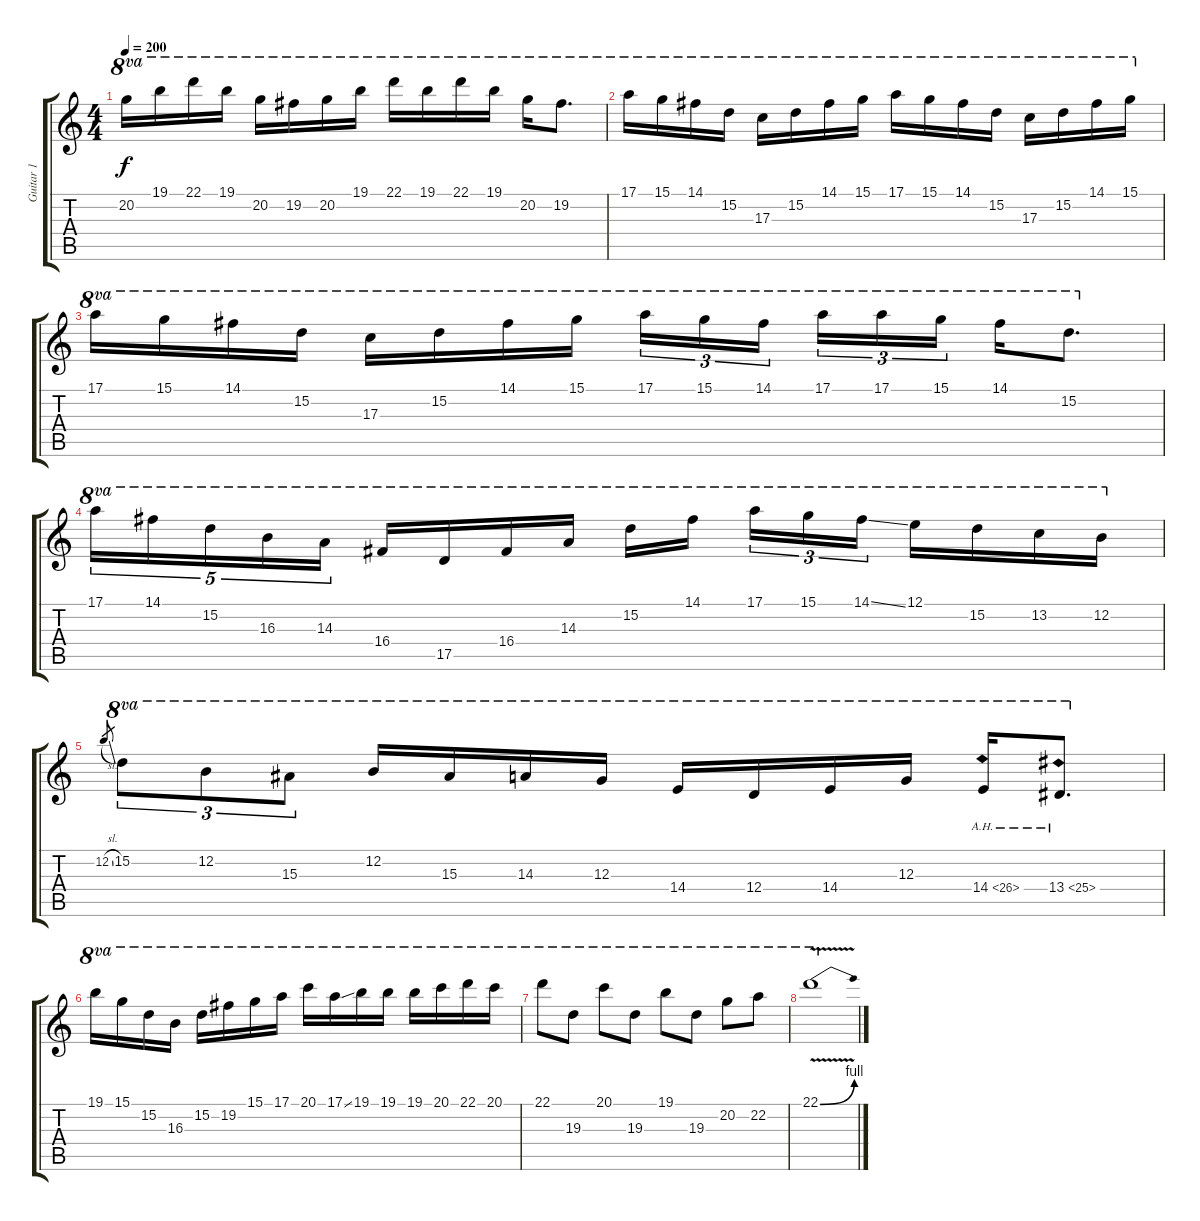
\track ("Guitar 1" "Guitar 1") {instrument overdrivenguitar}
\staff {score tabs}
\tuning (E4 B3 G3 D3 A2 E2) {hide}
\ts (4 4)
\tempo 200
\clef g2
\ks c
20.2.16{ot 8va dy f} 19.1.16{ot 8va} 22.1.16{ot 8va} 19.1.16{ot 8va} 20.2.16{ot 8va} 19.2.16{ot 8va} 20.2.16{ot 8va} 19.1.16{ot 8va} 22.1.16{ot 8va} 19.1.16{ot 8va} 22.1.16{ot 8va} 19.1.16{ot 8va} 20.2.16{ot 8va} 19.2.8{d ot 8va} |
17.1.16{ot 8va} 15.1.16{ot 8va} 14.1.16{ot 8va} 15.2.16{ot 8va} 17.3.16{ot 8va} 15.2.16{ot 8va} 14.1.16{ot 8va} 15.1.16{ot 8va} 17.1.16{ot 8va} 15.1.16{ot 8va} 14.1.16{ot 8va} 15.2.16{ot 8va} 17.3.16{ot 8va} 15.2.16{ot 8va} 14.1.16{ot 8va} 15.1.16{ot 8va} |
17.1.16{ot 8va} 15.1.16{ot 8va} 14.1.16{ot 8va} 15.2.16{ot 8va} 17.3.16{ot 8va} 15.2.16{ot 8va} 14.1.16{ot 8va} 15.1.16{ot 8va} 17.1.16{tu (3 2) ot 8va} 15.1.16{tu (3 2) ot 8va} 14.1.16{tu (3 2) ot 8va beam splitsecondary} 17.1.16{tu (3 2) ot 8va} 17.1.16{tu (3 2) ot 8va} 15.1.16{tu (3 2) ot 8va} 14.1.16{ot 8va} 15.2.8{d ot 8va} |
17.1.16{tu (5 4) ot 8va} 14.1.16{tu (5 4) ot 8va} 15.2.16{tu (5 4) ot 8va} 16.3.16{tu (5 4) ot 8va} 14.3.16{tu (5 4) ot 8va} 16.4.16{ot 8va} 17.5.16{ot 8va} 16.4.16{ot 8va} 14.3.16{ot 8va} 15.2.16{ot 8va} 14.1.16{ot 8va beam splitsecondary} 17.1.16{tu (3 2) ot 8va} 15.1.16{tu (3 2) ot 8va} 14.1{ss}.16{tu (3 2) ot 8va} 12.1.16{ot 8va} 15.2.16{ot 8va} 13.2.16{ot 8va} 12.2.16{ot 8va} |
12.2{sl}.8{gr} 15.2.8{tu (3 2) ot 8va} 12.2.8{tu (3 2) ot 8va} 15.3.8{tu (3 2) ot 8va} 12.2.16{ot 8va} 15.3.16{ot 8va} 14.3.16{ot 8va} 12.3.16{ot 8va} 14.4.16{ot 8va} 12.4.16{ot 8va} 14.4.16{ot 8va} 12.3.16{ot 8va} 14.4{ah 12}.16{ot 8va} 13.4{ah 12}.8{d ot 8va} |
19.1.16{ot 8va} 15.1.16{ot 8va} 15.2.16{ot 8va} 16.3.16{ot 8va} 15.2.16{ot 8va} 19.2.16{ot 8va} 15.1.16{ot 8va} 17.1.16{ot 8va} 20.1.16{ot 8va} 17.1{ss}.16{ot 8va} 19.1.16{ot 8va} 19.1.16{ot 8va} 19.1.16{ot 8va} 20.1.16{ot 8va} 22.1.16{ot 8va} 20.1.16{ot 8va} |
22.1.8{ot 8va} 19.3.8{ot 8va} 20.1.8{ot 8va} 19.3.8{ot 8va} 19.1.8{ot 8va} 19.3.8{ot 8va} 20.2.8{ot 8va} 22.2.8{ot 8va} |
22.1{be (bend 0 0 60 4) v}.1{ot 8va}
